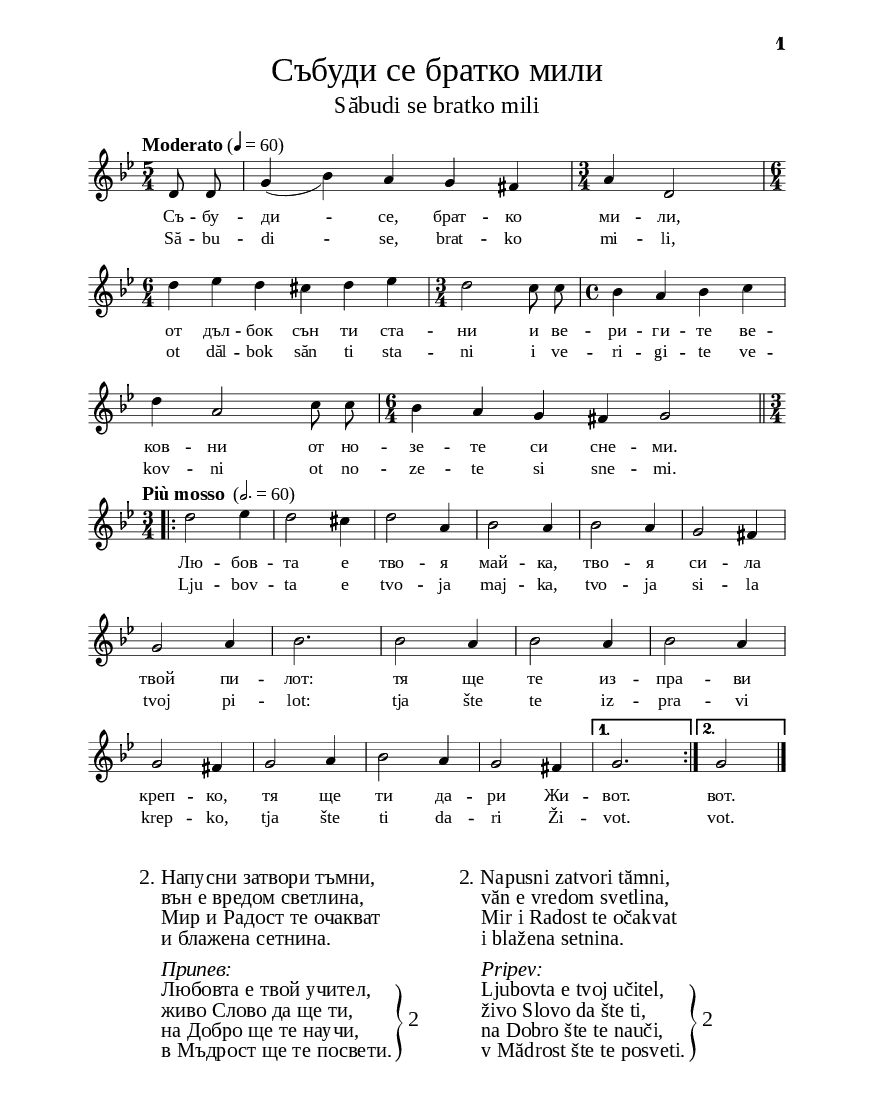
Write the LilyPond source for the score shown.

\version "2.24.3"

% include paper part and global functions
\include "include/globals.ily"

"rightBraces025" = \markup {
  \column {
    % repeat braces
    \translate #'(0 . -19.1 )
    \right-brace #37

  }
  \column {
    % repeat numbers


    \translate #'(0 . -19.6 )
    2

  }
}


\bookpart {
  \label #'ref025
  \tocItem \markup "Събуди се братко мили – Săbudi se bratko mili"
  \include "include/bookpart-paper.ily"
  \score {
    \include "include/score-layout.ily"

    \new Voice \absolute {
      \clef treble
      \key g \minor
      \time 5/4
      \tempoFunc "Moderato" 4 "60"
      \autoBeamOff

      \partial 4
      d'8 d'8 | \slurDown g'4(bes'4) \slurNeutral a'4 g'4 fis'4 | \time 3/4 a'4 d'2 | \time 6/4 \break
      d''4 es''4 d''4 cis''4 d''4 es''4 | \time 3/4 d''2 c''8 c''8 | \time 4/4 bes'4 a'4 bes'4 c''4 \break
      d''4 a'2 c''8 c''8 | \time 6/4 bes'4 a'4 g'4 fis'4 g'2 | \time 3/4 \break
      \repeat volta 2 {
        \bar ".|:-||"

        \tempoFunc "Più mosso " 2. "60"
        d''2 es''4 | d''2 cis''4| d''2  a'4 | bes'2 a'4 | bes'2 a'4 | g'2 fis'4 | \break
        g'2 a'4 | bes'2. | bes'2 a'4 | bes'2 a'4 | bes'2 a'4| \break
        g'2 fis'4 | g'2 a'4 | bes'2 a'4 | g'2 fis'4 |
      }
      \alternative {
        {
          g'2.|
        }   {
          g'2 \bar "|."
        }
      }

    }

    \addlyrics {
      Съ -- бу -- ди -- се, брат -- ко ми -- ли,
      от дъл -- бок сън ти ста -- ни и ве -- ри -- ги -- те ве --
      ков -- ни от но -- зе -- те си сне -- ми.
      Лю -- бов -- та е тво -- я май -- ка, тво -- я си -- ла
      твой пи -- лот: тя ще те из -- пра -- ви
      креп -- ко, тя ще ти да -- ри Жи -- вот. вот.
    }
    \addlyrics {
      Să -- bu -- di -- se, brat -- ko mi -- li,
      ot dăl -- bok săn ti sta -- ni i ve -- ri -- gi -- te ve --
      kov -- ni ot no -- ze -- te si sne -- mi.
      Lju -- bov -- ta e tvo -- ja maj -- ka, tvo -- ja si -- la
      tvoj pi -- lot: tja šte te iz -- pra -- vi
      krep -- ko, tja šte ti da -- ri Ži -- vot. vot.
    }

    \header {
      title = \titleFunc "Събуди се братко мили" "Săbudi se bratko mili"
    }

    \midi{}

  } % score

  \markup \empty-two


  \markup \abs-fontsize #10 {
    \hspace #7
    \override #`(baseline-skip . ,bgCoupletBaselineSkip) % affects space between column lines

    \column {

      \line { 2.  Напусни затвори тъмни, }
      \line {   "   " вън е вредом светлина, }
      \line {   "   " Мир и Радост те очакват }
      \line {   "   " и блажена сетнина. }
      \vspace #0.5
      \line { "   " \italic {Припев: } }
      \line { "   "Любовта е твой учител, }
      \line {   "   " живо Слово да ще ти, }
      \line {   "   " на Добро ще те научи, }
      \line {   "   " в Мъдрост ще те посвети. }

    }
    \"rightBraces025"

    \hspace #5
    \override #`(baseline-skip . ,bgCoupletBaselineSkip) % affects space between column lines
    \column {

      \line { 2.  Napusni zatvori tămni, }
      \line {   "   " văn e vredom svetlina, }
      \line {   "   " Mir i Radost te očakvat }
      \line {   "   " i blažena setnina. }
      \vspace #0.5
      \line { "   " \italic {Pripev: } }
      \line { "   "Ljubovta e tvoj učitel, }
      \line {   "   " živo Slovo da šte ti, }
      \line {   "   " na Dobro šte te nauči, }
      \line {   "   " v Mădrost šte te posveti. }

    } %column
    \"rightBraces025"
  } % markup

  \pageBreak

  \markup \abs-fontsize #10 {
    \hspace #7
    \override #`(baseline-skip . ,bgCoupletBaselineSkip) % affects space between column lines
    \column {


      \line { 3. И на брата си продумай }
      \line {   "   " сладка дума с подтик нов; }
      \line {   "   " ти сърцето му да стоплиш }
      \line {   "   " с твойта искрена любов. }
      \vspace #0.5
      \line { "   " \italic {Припев: } }
      \line { "   "Любовта е твой спасител, }
      \line {   "   " нея в помощ призови: }
      \line {   "   " тя душата ти от гнета }
      \line {   "   " скоро ще освободи. }
    } \"rightBraces025"


    \hspace #5
    \override #`(baseline-skip . ,bgCoupletBaselineSkip) % affects space between column lines
    \column {
      \line { 3. I na brata si produmaj }
      \line {   "   " sladka duma s podtik nov; }
      \line {   "   " ti sărceto mu da stopliš }
      \line {   "   " s tvojta iskrena ljubov. }
      \vspace #0.5
      \line { "   " \italic {Pripev: } }
      \line { "   "Ljubovta e tvoj spasitel, }
      \line {   "   " neja v pomošt prizovi: }
      \line {   "   " tja dušata ti ot gneta }
      \line {   "   " skoro šte osvobodi. }
    } %column
    \"rightBraces025"
  } % markup

  \markup \empty-two

  % include foreign translation(s) of the song
  \version "2.24.4"

\markup \fill-line { \fontsize #deTitleFontSize "Wache auf, lieber Bruder" }
\markup \null
\markup \null
\markup \abs-fontsize #11 {
   \fill-line {
  \override #`(baseline-skip . ,deCoupletBaselineSkip)

  \column {
    \line { 1. Wache auf, lieber Bruder, }
    \line {   "   " erhebe dich vom tiefen Schlaf}
    \line {   "   " und nimm die jahrhundertealten Ketten}
    \line {   "   " von deinen Füßen ab.}

     \vspace #0.5
    \line { "   " \italic { Refrain:}  }
    \line { "   "Die Liebe ist deine Mutter,}
    \line {   "   "deine Kraft, dein Pilot; }
    \line {   "   " sie wird dich stark aufrichten, }
    \line {   "   " dir Leben schenken. }

    \vspace #0.5
    \line {    2. Verlasse die düsteren Gefängnisse, }
    \line {   "   "draußen ist überall Licht; }
    \line {   "   " Frieden und Freude erwarten dich, }
    \line {   "   " und seliges Danach. }


    \vspace #0.5
    \line { "   " \italic { Refrain:}  }
    \line { "   " Die Liebe ist dein Meister, }
    \line {   "   " auf dass sie dir das lebendige Wort geben wird; }
    \line {   "   " sie wird dich das Gute lehren }
    \line {   "   " und dich in die Weisheit einweihen. }


   \vspace #0.5
    \line { 3. Und sage deinem Bruder, }
    \line {   "   " ein süßes Wort mit neuer Regung; }
    \line {   "   " auf dass du sein Herz erwärmst }
    \line {   "   " mit deiner aufrichtigen Liebe.}

     \vspace #0.5
    \line { "   " \italic { Refrain: } }
    \line {"   "    Die Liebe ist dein Erlöser: }
    \line {   "   " Ruf sie zur Hilfe; }
    \line {   "   " sie wird deine Seele vom Joch}
    \line {   "   " bald befreien.}

  }
   }

}


} % bookpart
